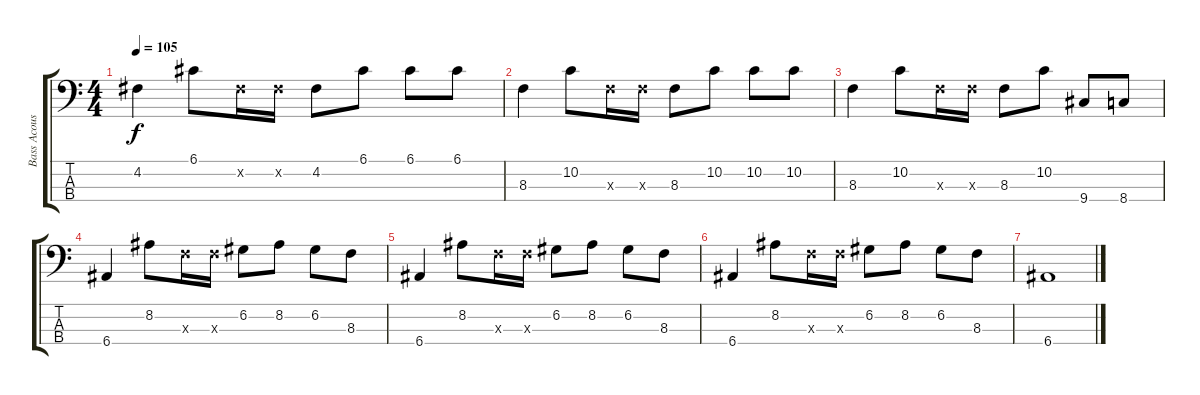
\track ("Bass Acoustic" "Bass Acous") {instrument acousticbass}
\staff {score tabs}
\tuning (G2 D2 A1 E1) {hide}
\ts (4 4)
\tempo 105
\clef f4
\ks c
4.2.4{dy f} 6.1.8 4.2{x}.16 4.2{x}.16 4.2.8 6.1.8 6.1.8 6.1.8 |
8.3.4 10.2.8 8.3{x}.16 8.3{x}.16 8.3.8 10.2.8 10.2.8 10.2.8 |
8.3.4 10.2.8 8.3{x}.16 8.3{x}.16 8.3.8 10.2.8 9.4.8 8.4.8 |
6.4.4 8.2.8 8.3{x}.16 8.3{x}.16 6.2.8 8.2.8 6.2.8 8.3.8 |
6.4.4 8.2.8 8.3{x}.16 8.3{x}.16 6.2.8 8.2.8 6.2.8 8.3.8 |
6.4.4 8.2.8 8.3{x}.16 8.3{x}.16 6.2.8 8.2.8 6.2.8 8.3.8 |
6.4.1
